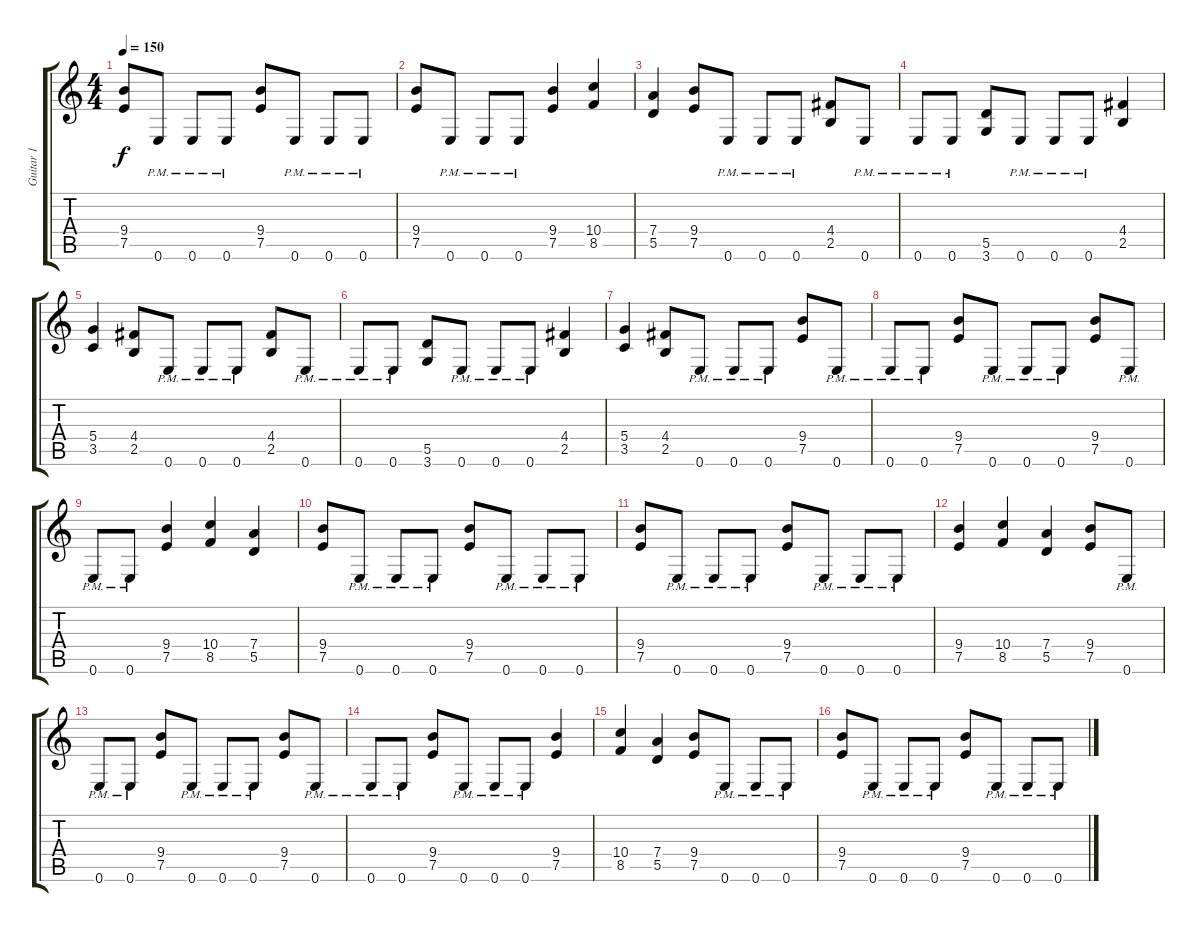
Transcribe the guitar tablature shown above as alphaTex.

\track ("Guitar 1" "Guitar 1") {instrument distortionguitar}
\staff {score tabs}
\tuning (E4 B3 G3 D3 A2 E2) {hide}
\ts (4 4)
\tempo 150
\clef g2
\ks c
(9.4 7.5).8{dy f} 0.6{pm}.8 0.6{pm}.8 0.6{pm}.8 (9.4 7.5).8 0.6{pm}.8 0.6{pm}.8 0.6{pm}.8 |
(9.4 7.5).8 0.6{pm}.8 0.6{pm}.8 0.6{pm}.8 (9.4 7.5).4 (10.4 8.5).4 |
(7.4 5.5).4 (9.4 7.5).8 0.6{pm}.8 0.6{pm}.8 0.6{pm}.8 (4.4 2.5).8 0.6{pm}.8 |
0.6{pm}.8 0.6{pm}.8 (5.5 3.6).8 0.6{pm}.8 0.6{pm}.8 0.6{pm}.8 (4.4 2.5).4 |
(5.4 3.5).4 (4.4 2.5).8 0.6{pm}.8 0.6{pm}.8 0.6{pm}.8 (4.4 2.5).8 0.6{pm}.8 |
0.6{pm}.8 0.6{pm}.8 (5.5 3.6).8 0.6{pm}.8 0.6{pm}.8 0.6{pm}.8 (4.4 2.5).4 |
(5.4 3.5).4 (4.4 2.5).8 0.6{pm}.8 0.6{pm}.8 0.6{pm}.8 (9.4 7.5).8 0.6{pm}.8 |
0.6{pm}.8 0.6{pm}.8 (9.4 7.5).8 0.6{pm}.8 0.6{pm}.8 0.6{pm}.8 (9.4 7.5).8 0.6{pm}.8 |
0.6{pm}.8 0.6{pm}.8 (9.4 7.5).4 (10.4 8.5).4 (7.4 5.5).4 |
(9.4 7.5).8 0.6{pm}.8 0.6{pm}.8 0.6{pm}.8 (9.4 7.5).8 0.6{pm}.8 0.6{pm}.8 0.6{pm}.8 |
(9.4 7.5).8 0.6{pm}.8 0.6{pm}.8 0.6{pm}.8 (9.4 7.5).8 0.6{pm}.8 0.6{pm}.8 0.6{pm}.8 |
(9.4 7.5).4 (10.4 8.5).4 (7.4 5.5).4 (9.4 7.5).8 0.6{pm}.8 |
0.6{pm}.8 0.6{pm}.8 (9.4 7.5).8 0.6{pm}.8 0.6{pm}.8 0.6{pm}.8 (9.4 7.5).8 0.6{pm}.8 |
0.6{pm}.8 0.6{pm}.8 (9.4 7.5).8 0.6{pm}.8 0.6{pm}.8 0.6{pm}.8 (9.4 7.5).4 |
(10.4 8.5).4 (7.4 5.5).4 (9.4 7.5).8 0.6{pm}.8 0.6{pm}.8 0.6{pm}.8 |
(9.4 7.5).8 0.6{pm}.8 0.6{pm}.8 0.6{pm}.8 (9.4 7.5).8 0.6{pm}.8 0.6{pm}.8 0.6{pm}.8
